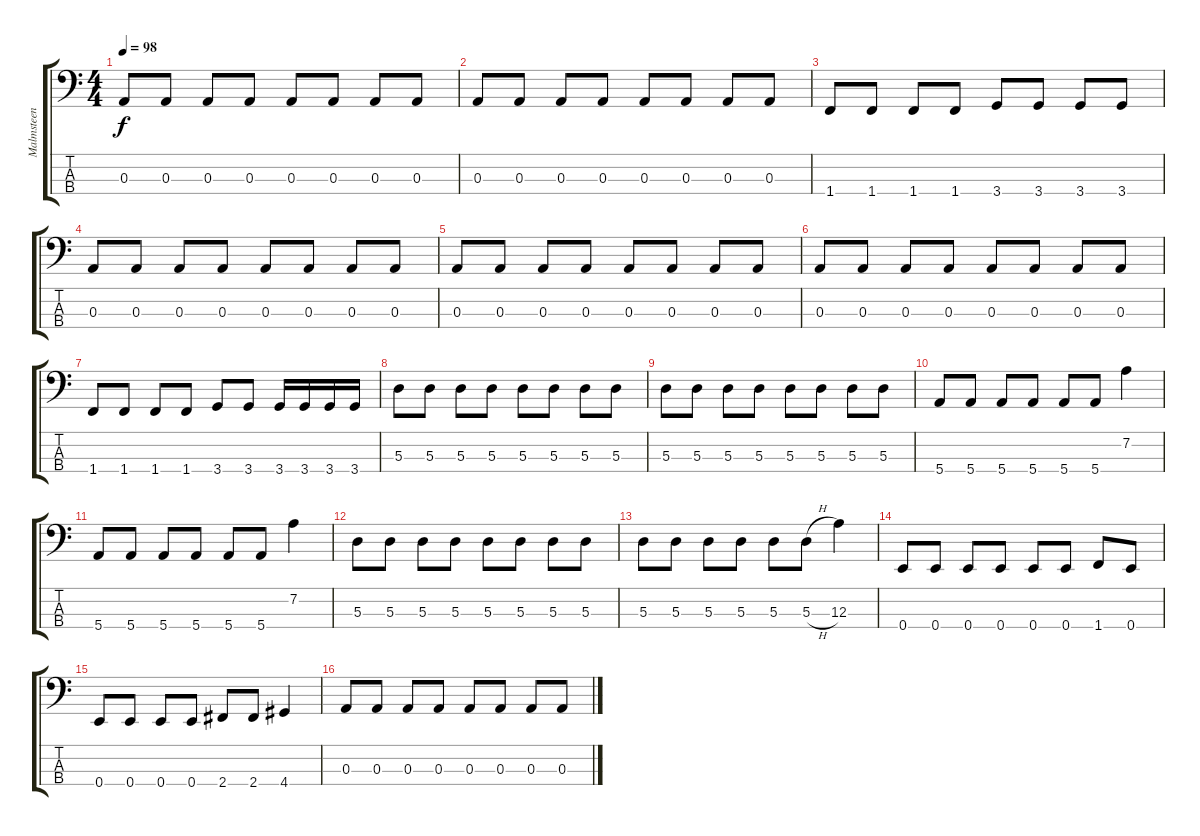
\track ("Malmsteen bass" "Malmsteen ") {instrument electricbassfinger}
\staff {score tabs}
\tuning (G2 D2 A1 E1) {hide}
\ts (4 4)
\tempo 98
\clef f4
\ks c
0.3.8{dy f} 0.3.8 0.3.8 0.3.8 0.3.8 0.3.8 0.3.8 0.3.8 |
0.3.8 0.3.8 0.3.8 0.3.8 0.3.8 0.3.8 0.3.8 0.3.8 |
1.4.8 1.4.8 1.4.8 1.4.8 3.4.8 3.4.8 3.4.8 3.4.8 |
0.3.8 0.3.8 0.3.8 0.3.8 0.3.8 0.3.8 0.3.8 0.3.8 |
0.3.8 0.3.8 0.3.8 0.3.8 0.3.8 0.3.8 0.3.8 0.3.8 |
0.3.8 0.3.8 0.3.8 0.3.8 0.3.8 0.3.8 0.3.8 0.3.8 |
1.4.8 1.4.8 1.4.8 1.4.8 3.4.8 3.4.8 3.4.16 3.4.16 3.4.16 3.4.16 |
5.3.8 5.3.8 5.3.8 5.3.8 5.3.8 5.3.8 5.3.8 5.3.8 |
5.3.8 5.3.8 5.3.8 5.3.8 5.3.8 5.3.8 5.3.8 5.3.8 |
5.4.8 5.4.8 5.4.8 5.4.8 5.4.8 5.4.8 7.2.4 |
5.4.8 5.4.8 5.4.8 5.4.8 5.4.8 5.4.8 7.2.4 |
5.3.8 5.3.8 5.3.8 5.3.8 5.3.8 5.3.8 5.3.8 5.3.8 |
5.3.8 5.3.8 5.3.8 5.3.8 5.3.8 5.3{h}.8 12.3.4 |
0.4.8 0.4.8 0.4.8 0.4.8 0.4.8 0.4.8 1.4.8 0.4.8 |
0.4.8 0.4.8 0.4.8 0.4.8 2.4.8 2.4.8 4.4.4 |
0.3.8 0.3.8 0.3.8 0.3.8 0.3.8 0.3.8 0.3.8 0.3.8
